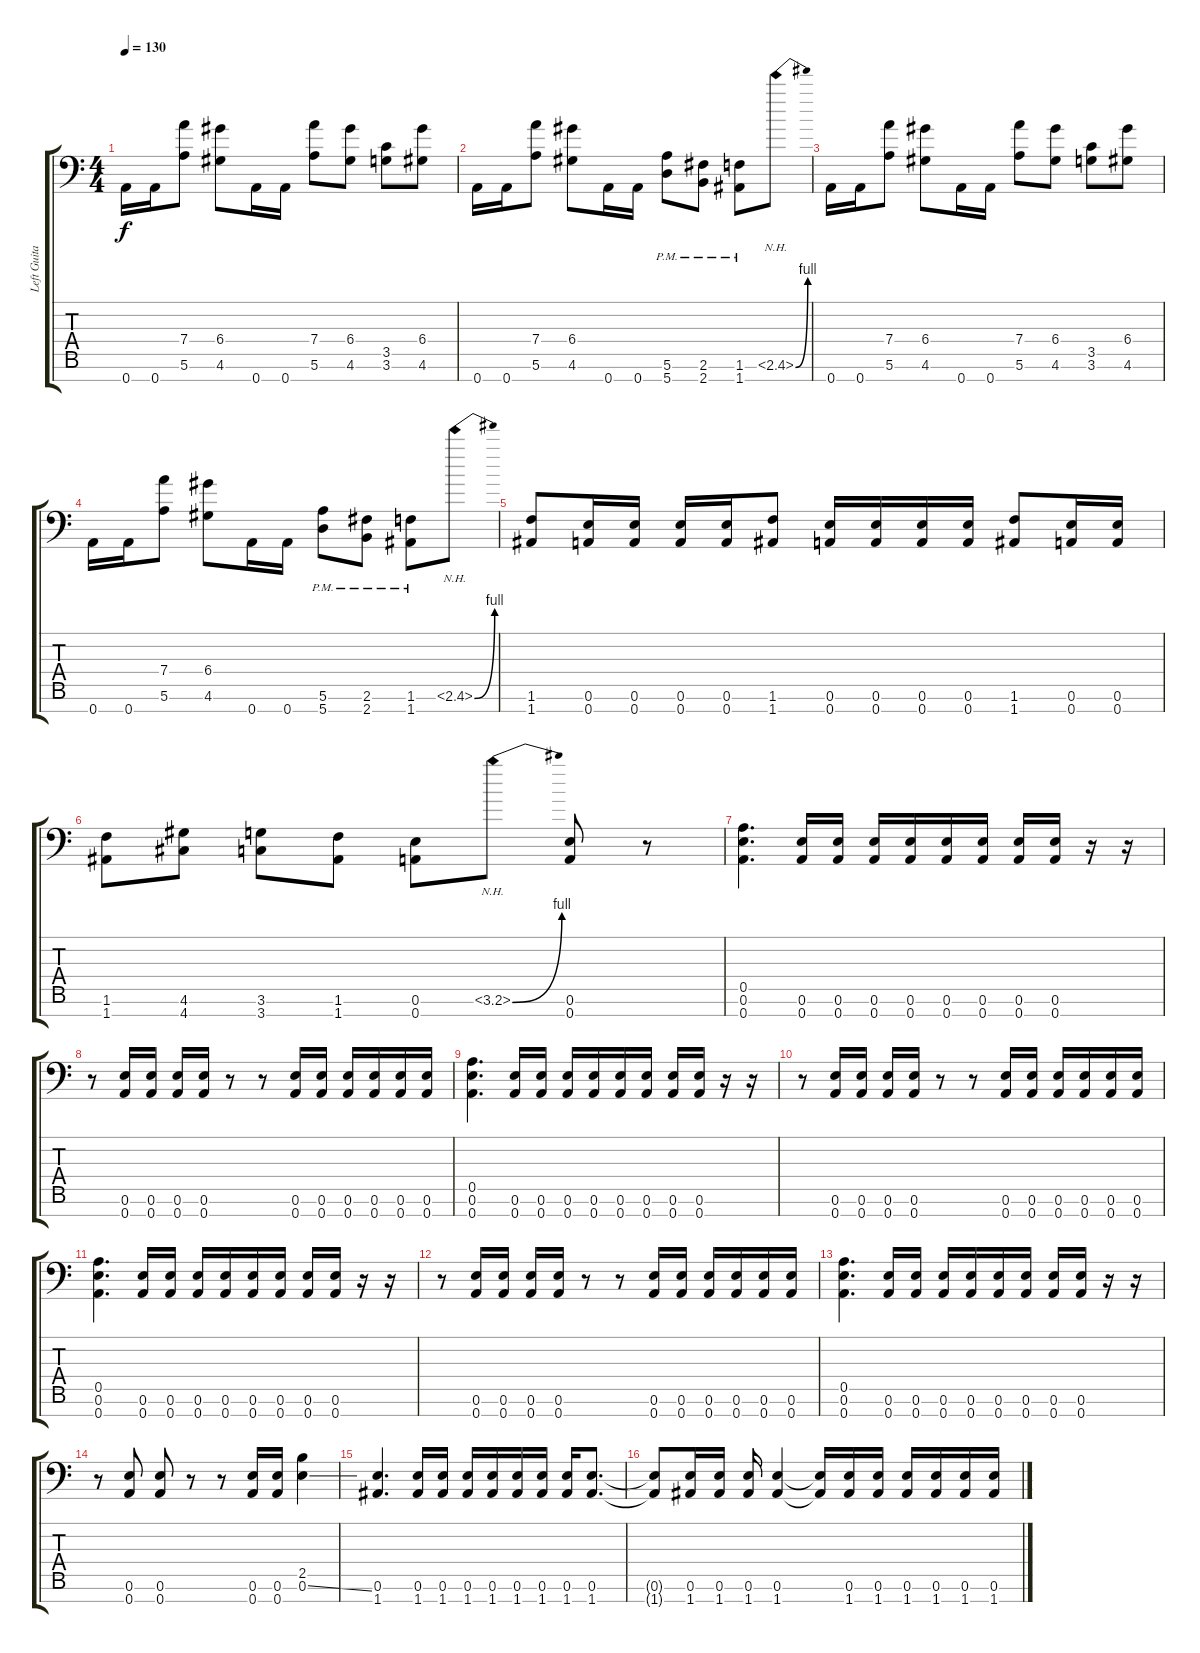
\track ("Left Guitar" "Left Guita") {instrument distortionguitar}
\staff {score tabs}
\tuning (E4 B3 G3 D3 A2 E2 A1) {hide}
\ts (4 4)
\tempo 130
\clef f4
\ks c
0.7.16{dy f} 0.7.16 (7.4 5.6).8 (6.4 4.6).8 0.7.16 0.7.16 (7.4 5.6).8 (6.4 4.6).8 (3.5 3.6).8 (6.4 4.6).8 |
0.7.16 0.7.16 (7.4 5.6).8 (6.4 4.6).8 0.7.16 0.7.16 (5.6 5.7{pm}).8 (2.6{pm} 2.7{pm}).8 (1.6{pm} 1.7{pm}).8 2.6{be (bend 0 0 60 4) nh}.8 |
0.7.16 0.7.16 (7.4 5.6).8 (6.4 4.6).8 0.7.16 0.7.16 (7.4 5.6).8 (6.4 4.6).8 (3.5 3.6).8 (6.4 4.6).8 |
0.7.16 0.7.16 (7.4 5.6).8 (6.4 4.6).8 0.7.16 0.7.16 (5.6 5.7{pm}).8 (2.6{pm} 2.7{pm}).8 (1.6{pm} 1.7{pm}).8 2.6{be (bend 0 0 60 4) nh}.8 |
(1.6 1.7).8 (0.6 0.7).16 (0.6 0.7).16 (0.6 0.7).16 (0.6 0.7).16 (1.6 1.7).8 (0.6 0.7).16 (0.6 0.7).16 (0.6 0.7).16 (0.6 0.7).16 (1.6 1.7).8 (0.6 0.7).16 (0.6 0.7).16 |
(1.6 1.7).8 (4.6 4.7).8 (3.6 3.7).8 (1.6 1.7).8 (0.6 0.7).8 3.6{be (bend 0 0 60 4) nh}.8 (0.6 0.7).8 r.8 |
(0.5 0.6 0.7).4{d} (0.6 0.7).16 (0.6 0.7).16 (0.6 0.7).16 (0.6 0.7).16 (0.6 0.7).16 (0.6 0.7).16 (0.6 0.7).16 (0.6 0.7).16 r.16 r.16 |
r.8 (0.6 0.7).16 (0.6 0.7).16 (0.6 0.7).16 (0.6 0.7).16 r.8 r.8 (0.6 0.7).16 (0.6 0.7).16 (0.6 0.7).16 (0.6 0.7).16 (0.6 0.7).16 (0.6 0.7).16 |
(0.5 0.6 0.7).4{d} (0.6 0.7).16 (0.6 0.7).16 (0.6 0.7).16 (0.6 0.7).16 (0.6 0.7).16 (0.6 0.7).16 (0.6 0.7).16 (0.6 0.7).16 r.16 r.16 |
r.8 (0.6 0.7).16 (0.6 0.7).16 (0.6 0.7).16 (0.6 0.7).16 r.8 r.8 (0.6 0.7).16 (0.6 0.7).16 (0.6 0.7).16 (0.6 0.7).16 (0.6 0.7).16 (0.6 0.7).16 |
(0.5 0.6 0.7).4{d} (0.6 0.7).16 (0.6 0.7).16 (0.6 0.7).16 (0.6 0.7).16 (0.6 0.7).16 (0.6 0.7).16 (0.6 0.7).16 (0.6 0.7).16 r.16 r.16 |
r.8 (0.6 0.7).16 (0.6 0.7).16 (0.6 0.7).16 (0.6 0.7).16 r.8 r.8 (0.6 0.7).16 (0.6 0.7).16 (0.6 0.7).16 (0.6 0.7).16 (0.6 0.7).16 (0.6 0.7).16 |
(0.5 0.6 0.7).4{d} (0.6 0.7).16 (0.6 0.7).16 (0.6 0.7).16 (0.6 0.7).16 (0.6 0.7).16 (0.6 0.7).16 (0.6 0.7).16 (0.6 0.7).16 r.16 r.16 |
r.8 (0.6 0.7).8 (0.6 0.7).8 r.8 r.8 (0.6 0.7).16 (0.6 0.7).16 (2.5 0.6{ss}).4 |
(0.6 1.7).4{d} (0.6 1.7).16 (0.6 1.7).16 (0.6 1.7).16 (0.6 1.7).16 (0.6 1.7).16 (0.6 1.7).16 (0.6 1.7).16 (0.6 1.7).8{d} |
(0.6{t} 1.7{t}).8 (0.6 1.7).16 (0.6 1.7).16 (0.6 1.7).16 (0.6 1.7).4 (0.6{t} 1.7{t}).16 (0.6 1.7).16 (0.6 1.7).16 (0.6 1.7).16 (0.6 1.7).16 (0.6 1.7).16 (0.6 1.7).16
